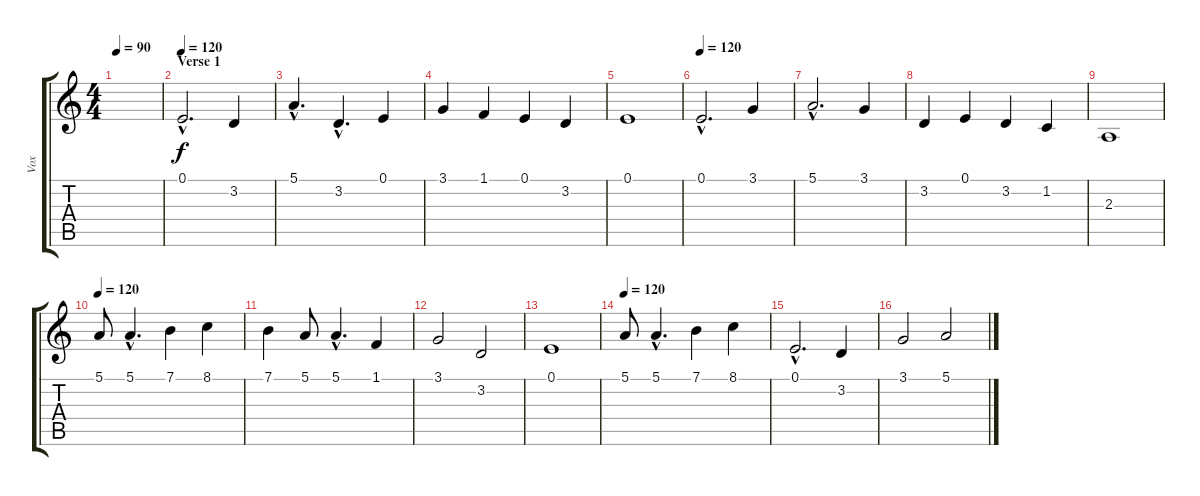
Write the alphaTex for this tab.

\track ("Vox" "Vox") {instrument cello}
\staff {score tabs}
\tuning (E4 B3 G3 D3 A2 E2) {hide}
\ts (4 4)
\tempo 90
\clef g2
\ks c
|
\section ("" "Verse 1")
\tempo 120
0.1{hac}.2{d} 3.2.4 |
5.1{hac}.4{d} 3.2{hac}.4{d} 0.1.4 |
3.1.4 1.1.4 0.1.4 3.2.4 |
0.1.1 |
\tempo 120
0.1{hac}.2{d} 3.1.4 |
5.1{hac}.2{d} 3.1.4 |
3.2.4 0.1.4 3.2.4 1.2.4 |
2.3.1 |
\tempo 120
5.1.8 5.1{hac}.4{d} 7.1.4 8.1.4 |
7.1.4 5.1.8 5.1{hac}.4{d} 1.1.4 |
3.1.2 3.2.2 |
0.1.1 |
\tempo 120
5.1.8 5.1{hac}.4{d} 7.1.4 8.1.4 |
0.1{hac}.2{d} 3.2.4 |
3.1.2 5.1.2
